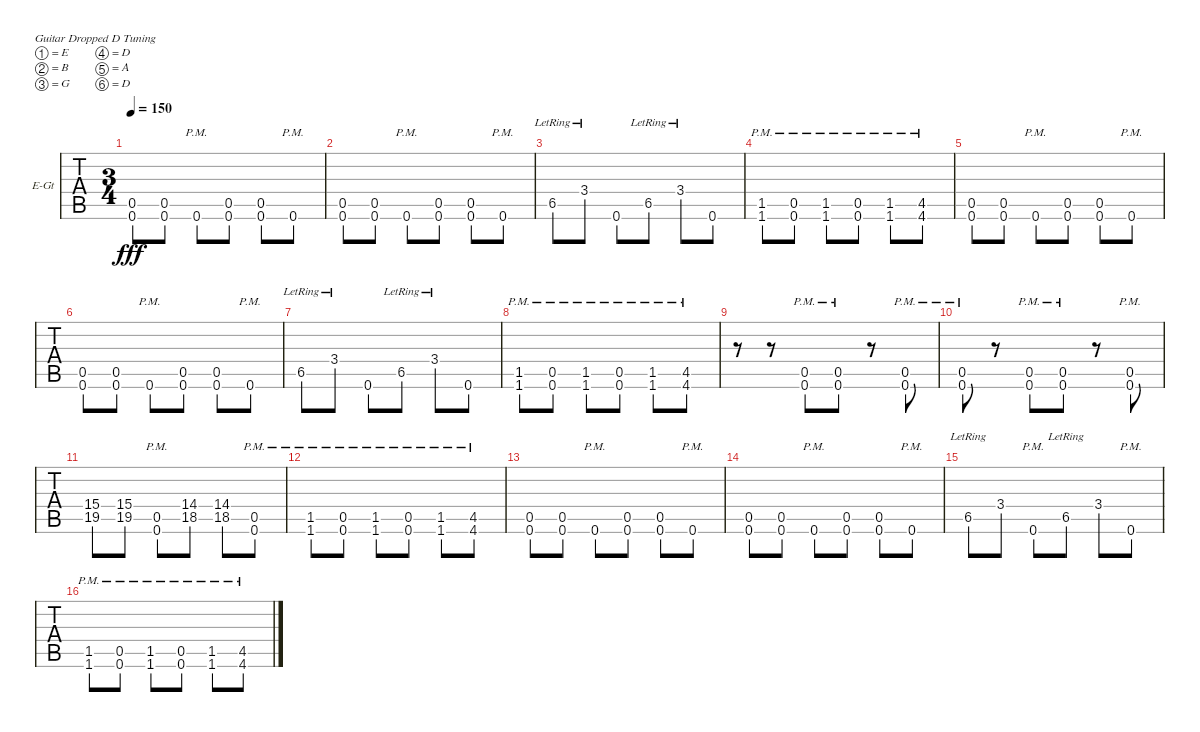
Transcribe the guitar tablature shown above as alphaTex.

\defaultSystemsLayout 4
\bracketExtendMode groupsimilarinstruments
\firstSystemTrackNameOrientation horizontal
\otherSystemsTrackNameOrientation horizontal
\track ("Mark Morton" "E-Gt") {instrument distortionguitar}
\staff {tabs}
\tuning (E4 B3 G3 D3 A2 D2)
\ts (3 4)
\tempo 150
\clef g2
\ks c
(0.6 0.5).8{dy fff} (0.6 0.5).8 0.6{pm}.8 (0.6 0.5).8 (0.6 0.5).8 0.6{pm}.8 |
(0.6 0.5).8 (0.6 0.5).8 0.6{pm}.8 (0.6 0.5).8 (0.6 0.5).8 0.6{pm}.8 |
6.5{lr}.8 3.4{lr}.8 0.6.8 6.5{lr}.8 3.4{lr}.8 0.6.8 |
(1.6{pm} 1.5{pm}).8 (0.6{pm} 0.5{pm}).8 (1.6{pm} 1.5{pm}).8 (0.6{pm} 0.5{pm}).8 (1.6{pm} 1.5{pm}).8 (4.6{pm} 4.5{pm}).8 |
(0.6 0.5).8 (0.6 0.5).8 0.6{pm}.8 (0.6 0.5).8 (0.6 0.5).8 0.6{pm}.8 |
(0.6 0.5).8 (0.6 0.5).8 0.6{pm}.8 (0.6 0.5).8 (0.6 0.5).8 0.6{pm}.8 |
6.5{lr}.8 3.4{lr}.8 0.6.8 6.5{lr}.8 3.4{lr}.8 0.6.8 |
(1.6{pm} 1.5{pm}).8 (0.6{pm} 0.5{pm}).8 (1.6{pm} 1.5{pm}).8 (0.6{pm} 0.5{pm}).8 (1.6{pm} 1.5{pm}).8 (4.6{pm} 4.5{pm}).8 |
r.8 r.8 (0.6{pm} 0.5{pm}).8 (0.6{pm} 0.5{pm}).8 r.8 (0.6{pm} 0.5{pm}).8 |
(0.6{pm} 0.5{pm}).8 r.8 (0.6{pm} 0.5{pm}).8 (0.6{pm} 0.5{pm}).8 r.8 (0.6{pm} 0.5{pm}).8 |
(19.5 15.4).8 (15.4 19.5).8 (0.6{pm} 0.5{pm}).8 (18.5 14.4).8 (14.4 18.5).8 (0.6{pm} 0.5{pm}).8 |
(1.6{pm} 1.5{pm}).8 (0.6{pm} 0.5{pm}).8 (1.6{pm} 1.5{pm}).8 (0.6{pm} 0.5{pm}).8 (1.6{pm} 1.5{pm}).8 (4.6{pm} 4.5{pm}).8 |
(0.6 0.5).8 (0.6 0.5).8 0.6{pm}.8 (0.6 0.5).8 (0.6 0.5).8 0.6{pm}.8 |
(0.6 0.5).8 (0.6 0.5).8 0.6{pm}.8 (0.6 0.5).8 (0.6 0.5).8 0.6{pm}.8 |
6.5{lr}.8 3.4.8 0.6{pm}.8 6.5{lr}.8 3.4.8 0.6{pm}.8 |
(1.6{pm} 1.5{pm}).8 (0.6{pm} 0.5{pm}).8 (1.6{pm} 1.5{pm}).8 (0.6{pm} 0.5{pm}).8 (1.6{pm} 1.5{pm}).8 (4.6{pm} 4.5{pm}).8
